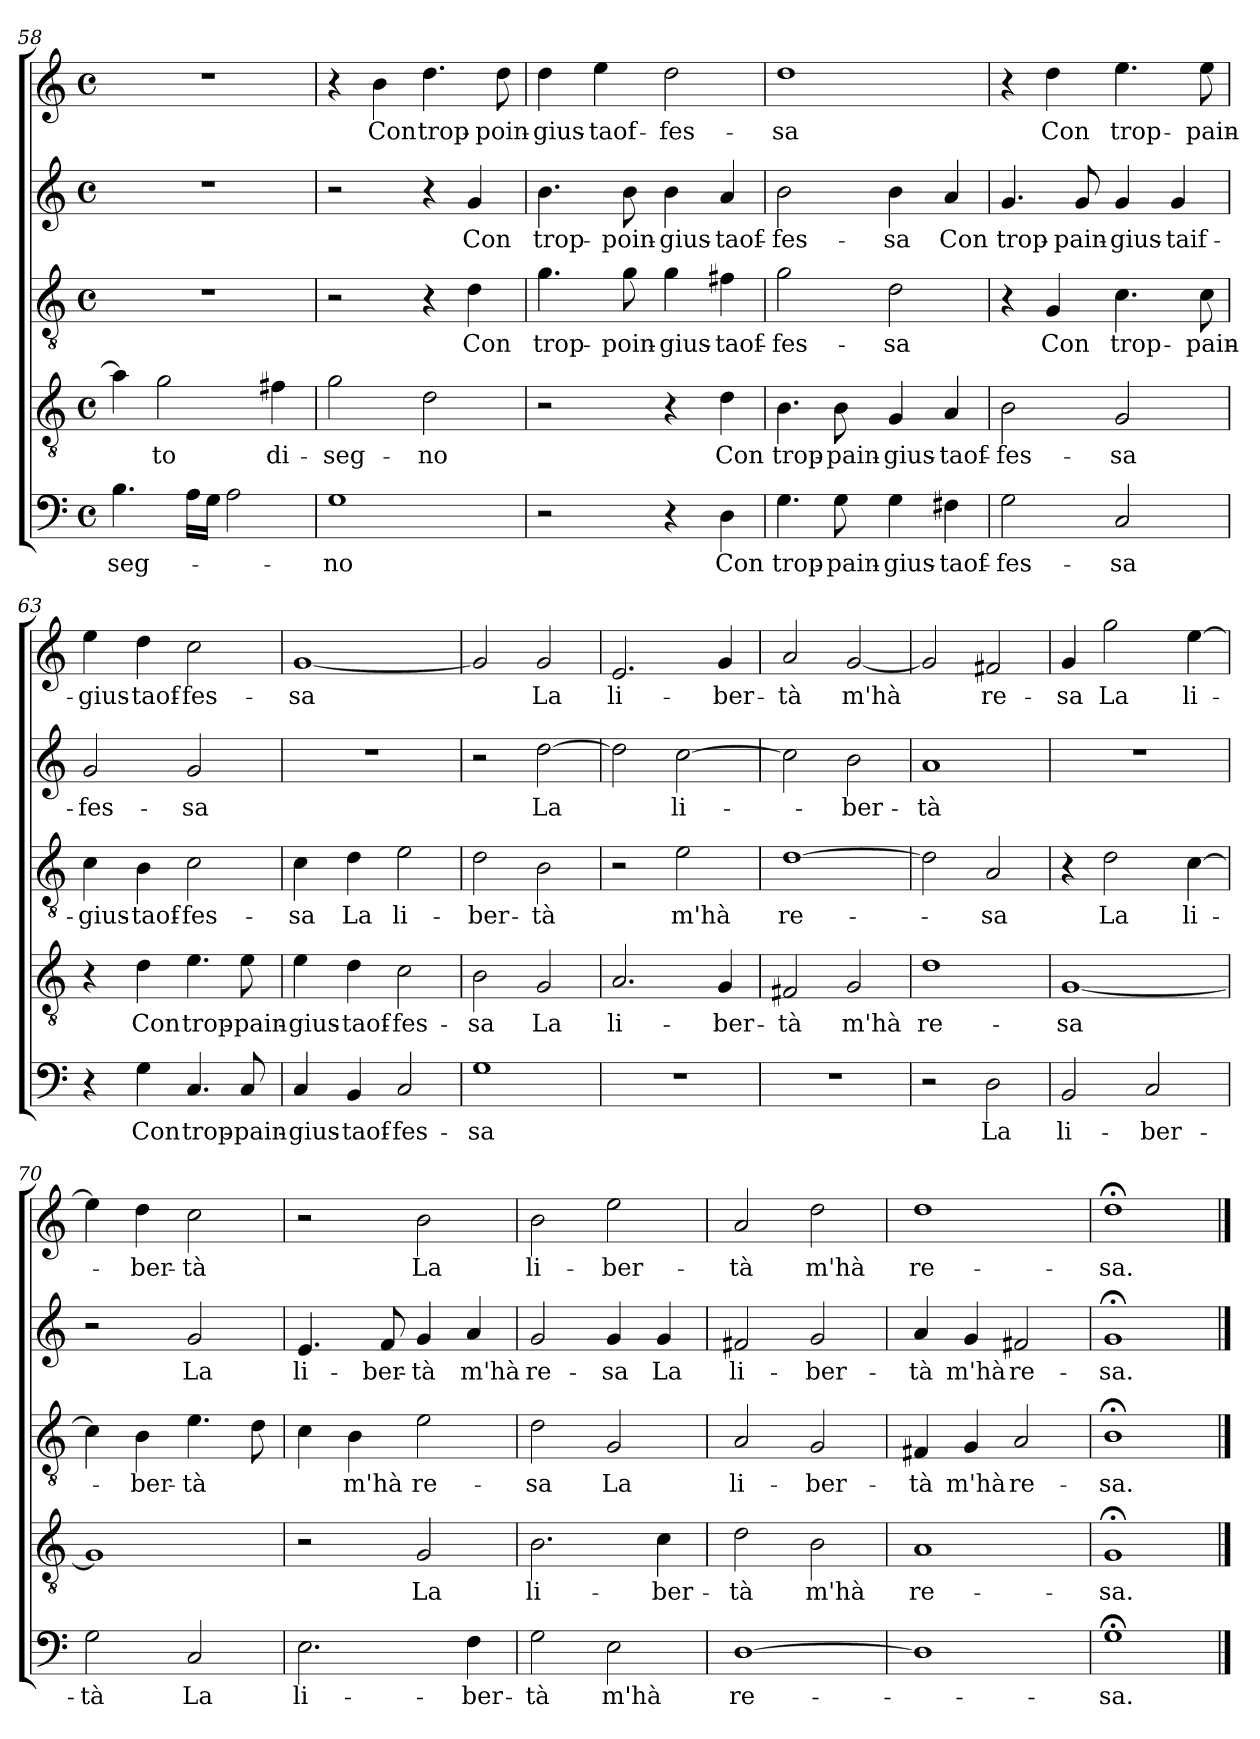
**kern	**text	**kern	**text	**kern	**text	**kern	**text	**kern	**text
*part5	*part5	*part4	*part4	*part3	*part3	*part2	*part2	*part1	*part1
*staff5	*staff5	*staff4	*staff4	*staff3	*staff3	*staff2	*staff2	*staff1	*staff1
*clefF4	*	*clefGv2	*	*clefGv2	*	*clefG2	*	*clefG2	*
*k[]	*	*k[]	*	*k[]	*	*k[]	*	*k[]	*
*C:	*	*C:	*	*C:	*	*C:	*	*C:	*
*M4/4	*	*M4/4	*	*M4/4	*	*M4/4	*	*M4/4	*
*met(c)	*	*met(c)	*	*met(c)	*	*met(c)	*	*met(c)	*
=58	=58	=58	=58	=58	=58	=58	=58	=58	=58
4.B\	-seg-	4a\]	.	1r	.	1r	.	1r	.
.	.	2g\	-to	.	.	.	.	.	.
16A\LL	.	.	.	.	.	.	.	.	.
16G\JJ	.	.	.	.	.	.	.	.	.
2A\	.	.	.	.	.	.	.	.	.
.	.	4f#X\	di-	.	.	.	.	.	.
=59	=59	=59	=59	=59	=59	=59	=59	=59	=59
1G	-no	2g\	-seg-	2r	.	2r	.	4r	.
.	.	.	.	.	.	.	.	4b\	Con
.	.	2d\	-no	4r	.	4r	.	4.dd\	trop-
.	.	.	.	4d\	Con	4g/	Con	.	.
.	.	.	.	.	.	.	.	8dd\	-poin-
=60	=60	=60	=60	=60	=60	=60	=60	=60	=60
2r	.	2r	.	4.g\	trop-	4.b\	trop-	4dd\	-gius-
.	.	.	.	.	.	.	.	4ee\	-taof-
.	.	.	.	8g\	-poin-	8b\	-poin-	.	.
4r	.	4r	.	4g\	-gius-	4b\	-gius-	2dd\	-fes-
4D\	Con	4d\	Con	4f#X\	-taof-	4a/	-taof-	.	.
!!LO:PB:g=z
=61	=61	=61	=61	=61	=61	=61	=61	=61	=61
4.G\	trop-	4.B\	trop-	2g\	-fes-	2b\	-fes-	1dd	-sa
8G\	-pain-	8B\	-pain-	.	.	.	.	.	.
4G\	-gius-	4G/	-gius-	2d\	-sa	4b\	-sa	.	.
4F#X\	-taof-	4A/	-taof-	.	.	4a/	Con	.	.
=62	=62	=62	=62	=62	=62	=62	=62	=62	=62
2G\	-fes-	2B\	-fes-	4r	.	4.g/	trop-	4r	.
.	.	.	.	4G/	Con	.	.	4dd\	Con
.	.	.	.	.	.	8g/	-pain-	.	.
2C/	-sa	2G/	-sa	4.c\	trop-	4g/	-gius-	4.ee\	trop-
.	.	.	.	.	.	4g/	-taif-	.	.
.	.	.	.	8c\	-pain-	.	.	8ee\	-pain-
=63	=63	=63	=63	=63	=63	=63	=63	=63	=63
4r	.	4r	.	4c\	-gius-	2g/	-fes-	4ee\	-gius-
4G\	Con	4d\	Con	4B\	-taof-	.	.	4dd\	-taof-
4.C/	trop-	4.e\	trop-	2c\	-fes-	2g/	-sa	2cc\	-fes-
8C/	-pain-	8e\	-pain-	.	.	.	.	.	.
=64	=64	=64	=64	=64	=64	=64	=64	=64	=64
4C/	-gius-	4e\	-gius-	4c\	-sa	1r	.	[1g	-sa
4BB/	-taof-	4d\	-taof-	4d\	La	.	.	.	.
2C/	-fes-	2c\	-fes-	2e\	li-	.	.	.	.
=65	=65	=65	=65	=65	=65	=65	=65	=65	=65
1G	-sa	2B\	-sa	2d\	-ber-	2r	.	2g/]	.
.	.	2G/	La	2B\	-tà	[2dd\	La	2g/	La
!!LO:LB:g=z
=66	=66	=66	=66	=66	=66	=66	=66	=66	=66
1r	.	2.A/	li-	2r	.	2dd\]	.	2.e/	li-
.	.	.	.	2e\	m'hà	[2cc\	li-	.	.
.	.	4G/	-ber-	.	.	.	.	4g/	-ber-
=67	=67	=67	=67	=67	=67	=67	=67	=67	=67
1r	.	2F#X/	-tà	[1d	re-	2cc\]	.	2a/	-tà
.	.	2G/	m'hà	.	.	2b\	-ber-	[2g/	m'hà
=68	=68	=68	=68	=68	=68	=68	=68	=68	=68
2r	.	1d	re-	2d\]	.	1a	-tà	2g/]	.
2D\	La	.	.	2A/	-sa	.	.	2f#X/	re-
=69	=69	=69	=69	=69	=69	=69	=69	=69	=69
2BB/	li-	[1G	-sa	4r	.	1r	.	4g/	-sa
.	.	.	.	2d\	La	.	.	2gg\	La
2C/	-ber-	.	.	.	.	.	.	.	.
.	.	.	.	[4c\	li-	.	.	[4ee\	li-
=70	=70	=70	=70	=70	=70	=70	=70	=70	=70
2G\	-tà	1G]	.	4c\]	.	2r	.	4ee\]	.
.	.	.	.	4B\	-ber-	.	.	4dd\	-ber-
2C/	La	.	.	4.e\	-tà	2g/	La	2cc\	-tà
.	.	.	.	8d\	.	.	.	.	.
!!LO:LB:g=z
=71	=71	=71	=71	=71	=71	=71	=71	=71	=71
2.E\	li-	2r	.	4c\	.	4.e/	li-	2r	.
.	.	.	.	4B\	m'hà	.	.	.	.
.	.	.	.	.	.	8f/	-ber-	.	.
.	.	2G/	La	2e\	re-	4g/	-tà	2b\	La
4F\	-ber-	.	.	.	.	4a/	m'hà	.	.
=72	=72	=72	=72	=72	=72	=72	=72	=72	=72
2G\	-tà	2.B\	li-	2d\	-sa	2g/	re-	2b\	li-
2E\	m'hà	.	.	2G/	La	4g/	-sa	2ee\	-ber-
.	.	4c\	-ber-	.	.	4g/	La	.	.
=73	=73	=73	=73	=73	=73	=73	=73	=73	=73
[1D	re-	2d\	-tà	2A/	li-	2f#X/	li-	2a/	-tà
.	.	2B\	m'hà	2G/	-ber-	2g/	-ber-	2dd\	m'hà
=74	=74	=74	=74	=74	=74	=74	=74	=74	=74
1D]	.	1A	re-	4F#X/	-tà	4a/	-tà	1dd	re-
.	.	.	.	4G/	m'hà	4g/	m'hà	.	.
.	.	.	.	2A/	re-	2f#X/	re-	.	.
=75	=75	=75	=75	=75	=75	=75	=75	=75	=75
1G;<	-sa.	1G;<	-sa.	1B;<	-sa.	1g;<	-sa.	1dd;<	-sa.
==	==	==	==	==	==	==	==	==	==
*-	*-	*-	*-	*-	*-	*-	*-	*-	*-
